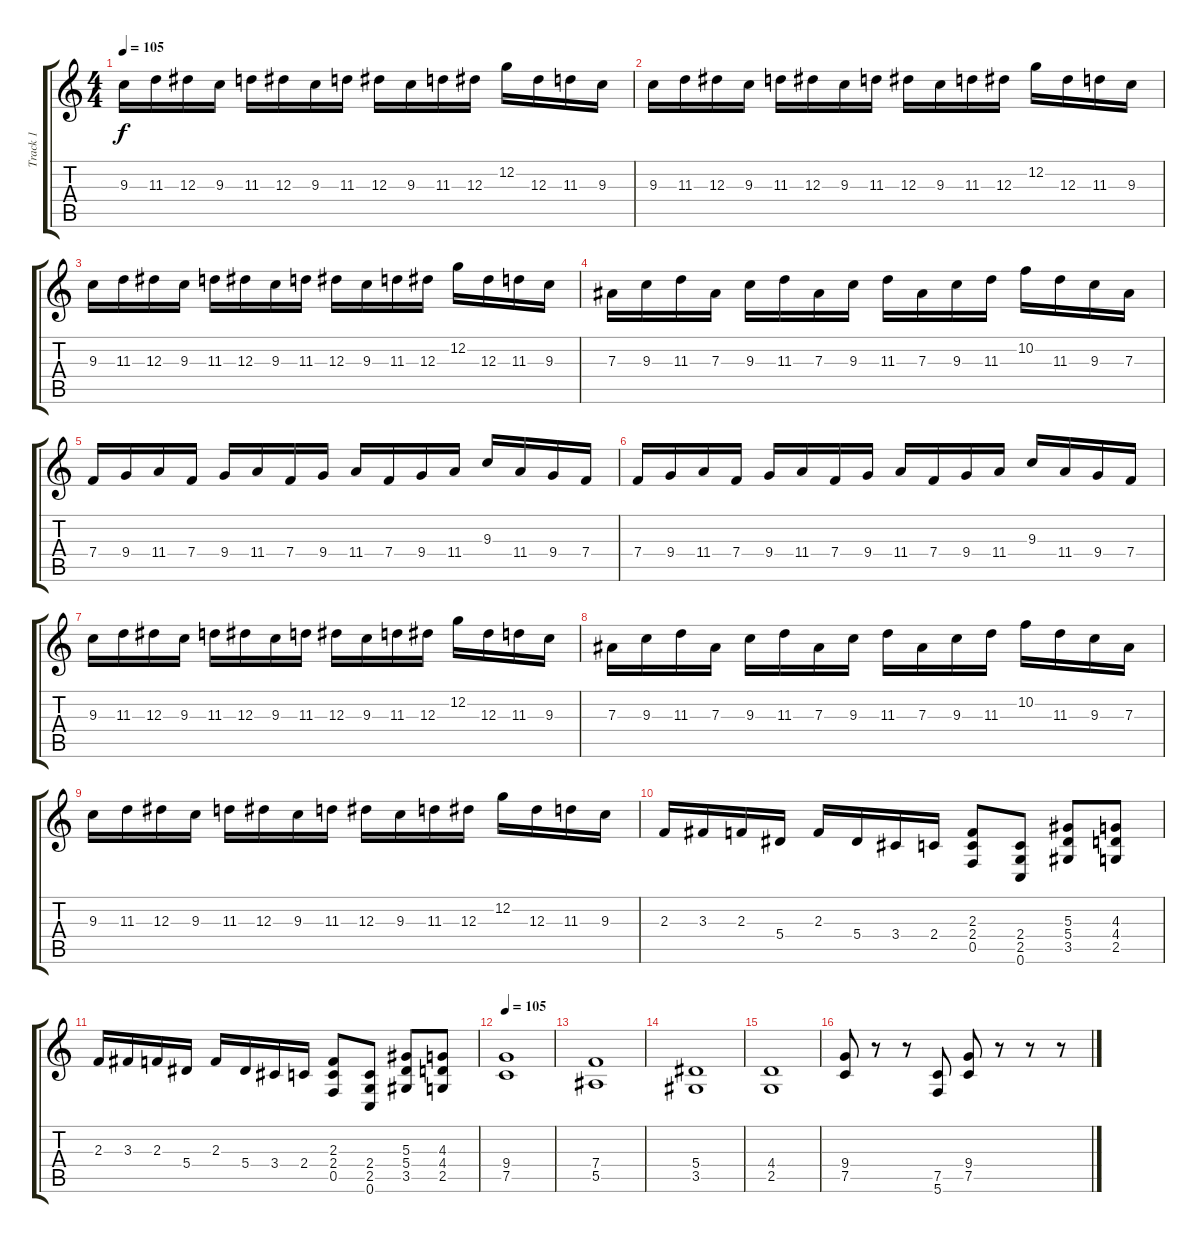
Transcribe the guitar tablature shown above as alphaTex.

\track ("Track 1" "Track 1") {instrument distortionguitar}
\staff {score tabs}
\tuning (C4 G3 Eb3 Bb2 F2 C2) {hide}
\ts (4 4)
\tempo 105
\clef g2
\ks c
9.3.16{dy f} 11.3.16 12.3.16 9.3.16 11.3.16 12.3.16 9.3.16 11.3.16 12.3.16 9.3.16 11.3.16 12.3.16 12.2.16 12.3.16 11.3.16 9.3.16 |
9.3.16 11.3.16 12.3.16 9.3.16 11.3.16 12.3.16 9.3.16 11.3.16 12.3.16 9.3.16 11.3.16 12.3.16 12.2.16 12.3.16 11.3.16 9.3.16 |
9.3.16 11.3.16 12.3.16 9.3.16 11.3.16 12.3.16 9.3.16 11.3.16 12.3.16 9.3.16 11.3.16 12.3.16 12.2.16 12.3.16 11.3.16 9.3.16 |
7.3.16 9.3.16 11.3.16 7.3.16 9.3.16 11.3.16 7.3.16 9.3.16 11.3.16 7.3.16 9.3.16 11.3.16 10.2.16 11.3.16 9.3.16 7.3.16 |
7.4.16 9.4.16 11.4.16 7.4.16 9.4.16 11.4.16 7.4.16 9.4.16 11.4.16 7.4.16 9.4.16 11.4.16 9.3.16 11.4.16 9.4.16 7.4.16 |
7.4.16 9.4.16 11.4.16 7.4.16 9.4.16 11.4.16 7.4.16 9.4.16 11.4.16 7.4.16 9.4.16 11.4.16 9.3.16 11.4.16 9.4.16 7.4.16 |
9.3.16 11.3.16 12.3.16 9.3.16 11.3.16 12.3.16 9.3.16 11.3.16 12.3.16 9.3.16 11.3.16 12.3.16 12.2.16 12.3.16 11.3.16 9.3.16 |
7.3.16 9.3.16 11.3.16 7.3.16 9.3.16 11.3.16 7.3.16 9.3.16 11.3.16 7.3.16 9.3.16 11.3.16 10.2.16 11.3.16 9.3.16 7.3.16 |
9.3.16 11.3.16 12.3.16 9.3.16 11.3.16 12.3.16 9.3.16 11.3.16 12.3.16 9.3.16 11.3.16 12.3.16 12.2.16 12.3.16 11.3.16 9.3.16 |
2.3.16 3.3.16 2.3.16 5.4.16 2.3.16 5.4.16 3.4.16 2.4.16 (2.3 2.4 0.5).8 (2.4 2.5 0.6).8 (5.3 5.4 3.5).8 (4.3 4.4 2.5).8 |
2.3.16 3.3.16 2.3.16 5.4.16 2.3.16 5.4.16 3.4.16 2.4.16 (2.3 2.4 0.5).8 (2.4 2.5 0.6).8 (5.3 5.4 3.5).8 (4.3 4.4 2.5).8 |
\tempo 105
(9.4 7.5).1 |
(7.4 5.5).1 |
(5.4 3.5).1 |
(4.4 2.5).1 |
(9.4 7.5).8 r.8 r.8 (7.5 5.6).8 (9.4 7.5).8 r.8 r.8 r.8
